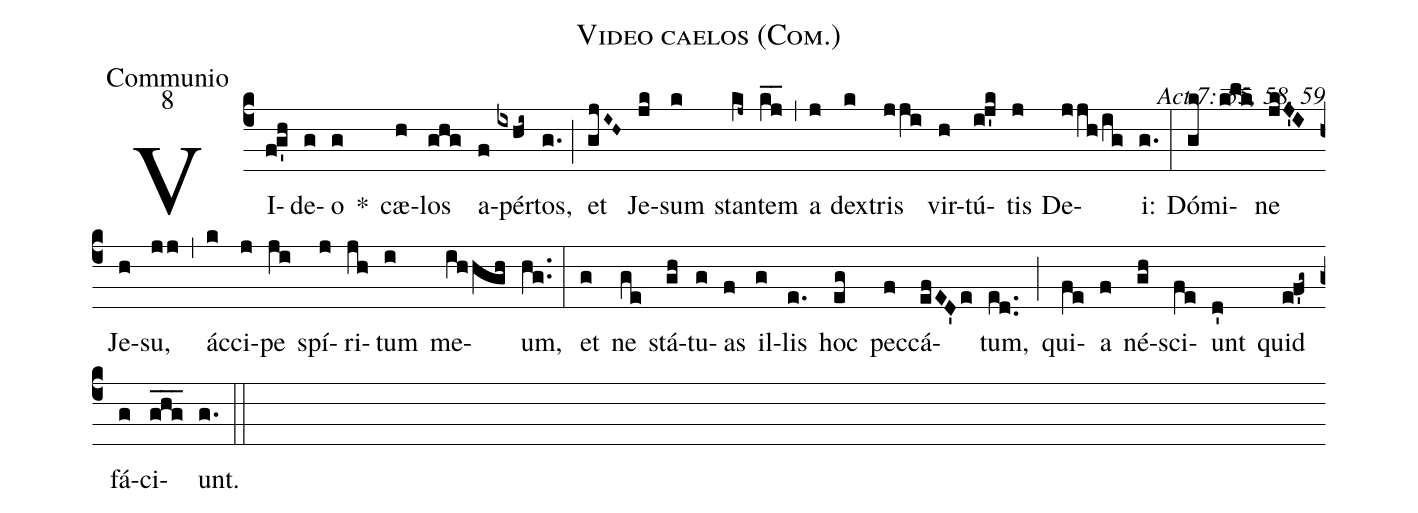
name: Video caelos (Com.);
office-part: Communio;
mode: 8;
commentary: Act 7: 55, 58, 59;
%%
(c4) VI(f!g'h)de(g)o(g) *() cæ(h)los(ghg) a(f)pér(ixhi~)tos,(g.) (;) et(gjI~H~) Je(jk)sum(k) stan(kj~)tem(kj__) (,) a(j) dex(k)tris(jji) vir(h)tú(i!j'k)tis(j) De(jjh/ig)i:(g.) (:)
Dó(gk)mi(klk)ne(jkJ'I) Je(h)su,(jj) (,) ác(k)ci(j)pe(ji) spí(j)ri(jh)tum(i) me(ihhgh)um,(hg..) (:)
et(g) ne(ge) stá(gh)tu(g)as(f) il(g)lis(e.) hoc(eg) pec(f)cá(efED'e)tum,(ed..) (;) qui(fe)a(f) né(gh)sci(fe)unt(d') quid(e!f'g~) fá(g)ci(ghg___)unt.(g.) (::)
